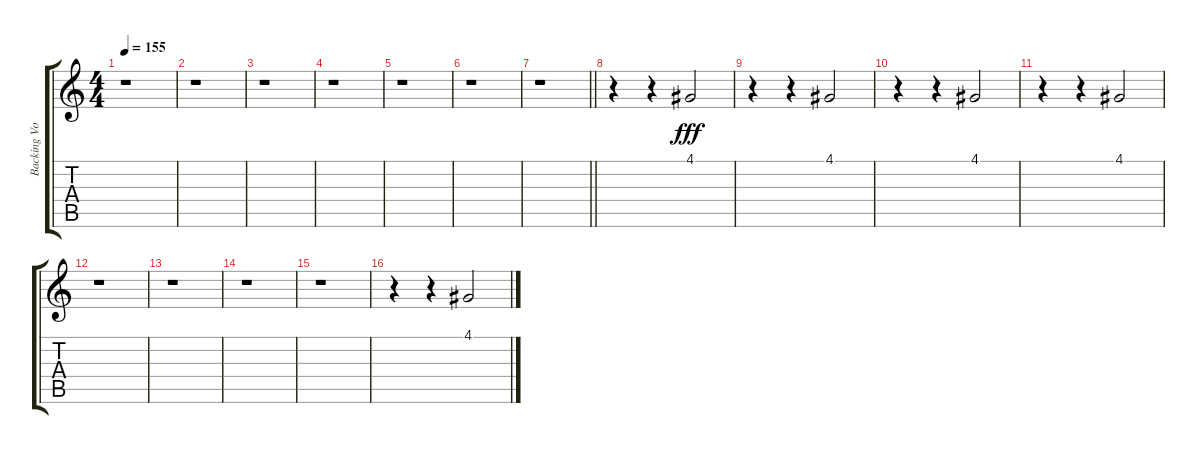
\track ("Backing Vocals" "Backing Vo") {instrument drawbarorgan}
\staff {score tabs}
\tuning (E4 B3 G3 D3 A2 E2) {hide}
\ts (4 4)
\tempo 155
\clef g2
\ks c
r.1{dy fff} |
r.1 |
r.1 |
r.1 |
r.1 |
r.1 |
\barLineRight lightlight
r.1 |
r.4 r.4 4.1.2 |
r.4 r.4 4.1.2 |
r.4 r.4 4.1.2 |
r.4 r.4 4.1.2 |
r.1 |
r.1 |
r.1 |
r.1 |
r.4 r.4 4.1.2
